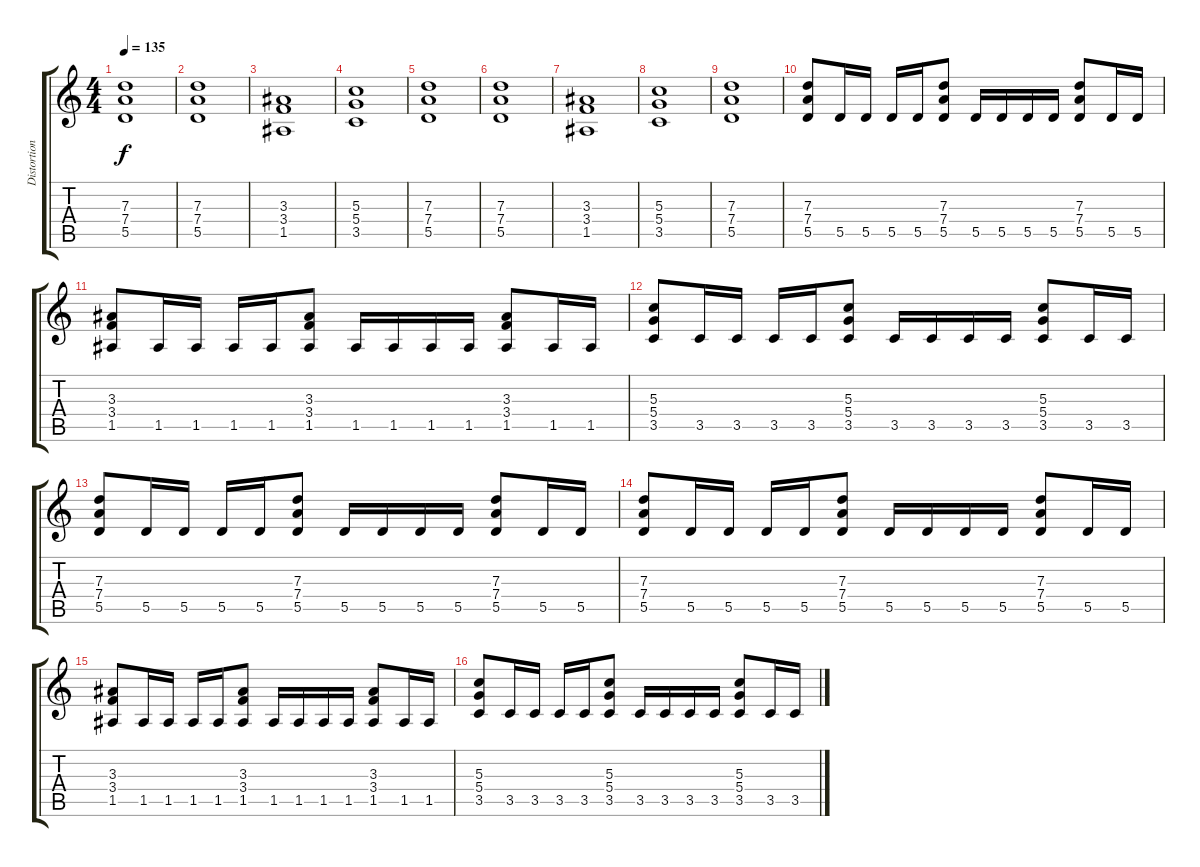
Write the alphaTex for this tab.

\track ("Distortion Guitar" "Distortion") {instrument distortionguitar}
\staff {score tabs}
\tuning (E4 B3 G3 D3 A2 E2) {hide}
\ts (4 4)
\tempo 135
\clef g2
\ks c
(7.3 7.4 5.5).1{dy f} |
(7.3 7.4 5.5).1 |
(3.3 3.4 1.5).1 |
(5.3 5.4 3.5).1 |
(7.3 7.4 5.5).1 |
(7.3 7.4 5.5).1 |
(3.3 3.4 1.5).1 |
(5.3 5.4 3.5).1 |
(7.3 7.4 5.5).1 |
(7.3 7.4 5.5).8 5.5.16 5.5.16 5.5.16 5.5.16 (7.3 7.4 5.5).8 5.5.16 5.5.16 5.5.16 5.5.16 (7.3 7.4 5.5).8 5.5.16 5.5.16 |
(3.3 3.4 1.5).8 1.5.16 1.5.16 1.5.16 1.5.16 (3.3 3.4 1.5).8 1.5.16 1.5.16 1.5.16 1.5.16 (3.3 3.4 1.5).8 1.5.16 1.5.16 |
(5.3 5.4 3.5).8 3.5.16 3.5.16 3.5.16 3.5.16 (5.3 5.4 3.5).8 3.5.16 3.5.16 3.5.16 3.5.16 (5.3 5.4 3.5).8 3.5.16 3.5.16 |
(7.3 7.4 5.5).8 5.5.16 5.5.16 5.5.16 5.5.16 (7.3 7.4 5.5).8 5.5.16 5.5.16 5.5.16 5.5.16 (7.3 7.4 5.5).8 5.5.16 5.5.16 |
(7.3 7.4 5.5).8 5.5.16 5.5.16 5.5.16 5.5.16 (7.3 7.4 5.5).8 5.5.16 5.5.16 5.5.16 5.5.16 (7.3 7.4 5.5).8 5.5.16 5.5.16 |
(3.3 3.4 1.5).8 1.5.16 1.5.16 1.5.16 1.5.16 (3.3 3.4 1.5).8 1.5.16 1.5.16 1.5.16 1.5.16 (3.3 3.4 1.5).8 1.5.16 1.5.16 |
(5.3 5.4 3.5).8 3.5.16 3.5.16 3.5.16 3.5.16 (5.3 5.4 3.5).8 3.5.16 3.5.16 3.5.16 3.5.16 (5.3 5.4 3.5).8 3.5.16 3.5.16
